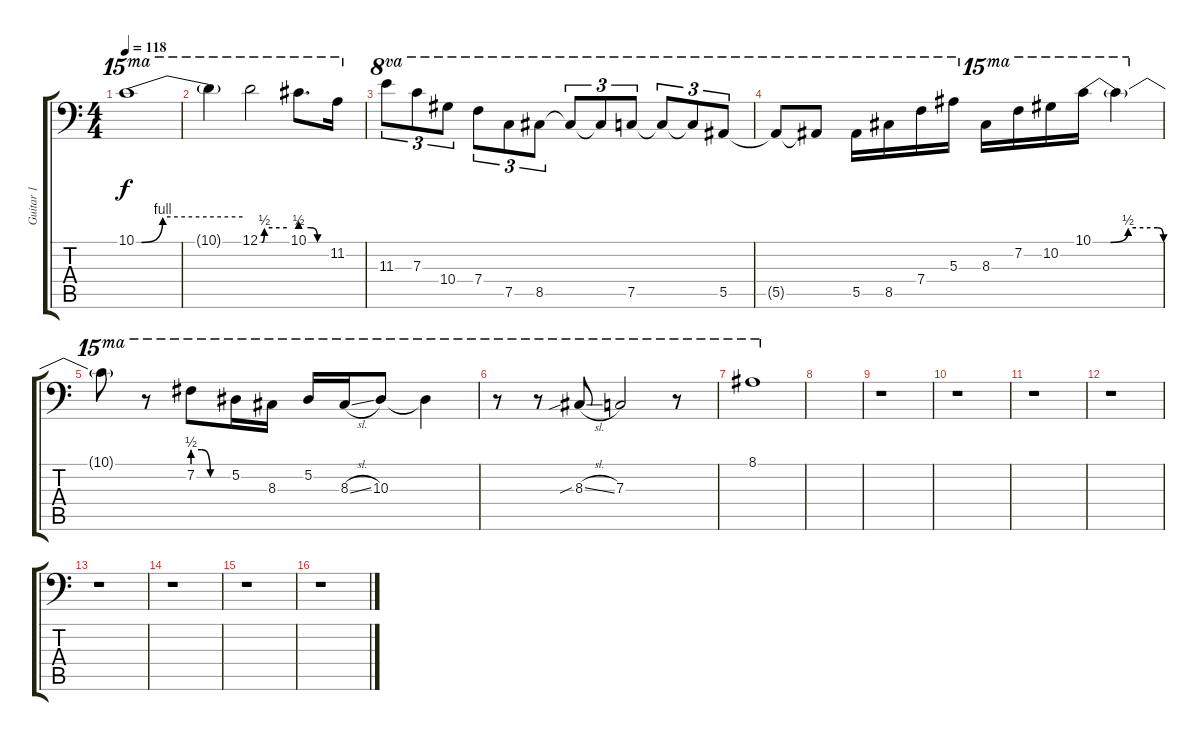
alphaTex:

\track ("Guitar 1" "Guitar 1") {instrument electricguitarjazz}
\staff {score tabs}
\tuning (D4 Bb3 F3 Bb2 F2 Bb1) {hide}
\ts (4 4)
\tempo 118
\clef f4
\ks c
10.1{be (custom 0 0 3 0 15 4 60 4)}.1{ot 15ma dy f} |
10.1{t}.4{ot 15ma} 12.1{be (custom 0 0 4 0 10 2 60 2)}.2{ot 15ma} 10.1{be (custom 0 2 25 2 40 0 60 0)}.8{d ot 15ma} 11.2.16{ot 15ma} |
11.3.8{tu (3 2) ot 8va} 7.3.8{tu (3 2) ot 8va} 10.4.8{tu (3 2) ot 8va} 7.4.8{tu (3 2) ot 8va} 7.5.8{tu (3 2) ot 8va} 8.5.8{tu (3 2) ot 8va} 8.5{t}.8{tu (3 2) ot 8va} 8.5{t}.8{tu (3 2) ot 8va} 7.5.8{tu (3 2) ot 8va} 7.5{t}.8{tu (3 2) ot 8va} 7.5{t}.8{tu (3 2) ot 8va} 5.5.8{tu (3 2) ot 8va} |
5.5{t}.8{ot 8va} 5.5{t}.8{ot 8va} 5.5.16{ot 8va} 8.5.16{ot 8va} 7.4.16{ot 8va} 5.3.16{ot 8va} 8.3.16{ot 15ma} 7.2.16{ot 15ma} 10.2.16{ot 15ma} 10.1{be (custom 0 0 15 0 30 2 55 2 60 0)}.16{ot 15ma} 10.1{t}.4{ot 15ma} |
10.1{t}.8{ot 15ma} r.8{ot 15ma} 7.2{be (custom 0 2 15 2 30 0 60 0)}.8{ot 15ma} 5.2.16{ot 15ma} 8.3.16{ot 15ma} 5.2.16{ot 15ma} 8.3{sl}.16{ot 15ma} 10.3.8{ot 15ma} 10.3{t}.4{ot 15ma} |
r.8{ot 15ma} r.8{ot 15ma} 8.3{sib sl}.8{ot 15ma} 7.3.2{ot 15ma} r.8{ot 15ma} |
8.1.1{ot 15ma} |
|
r.1 |
r.1 |
r.1 |
r.1 |
r.1 |
r.1 |
r.1 |
r.1
